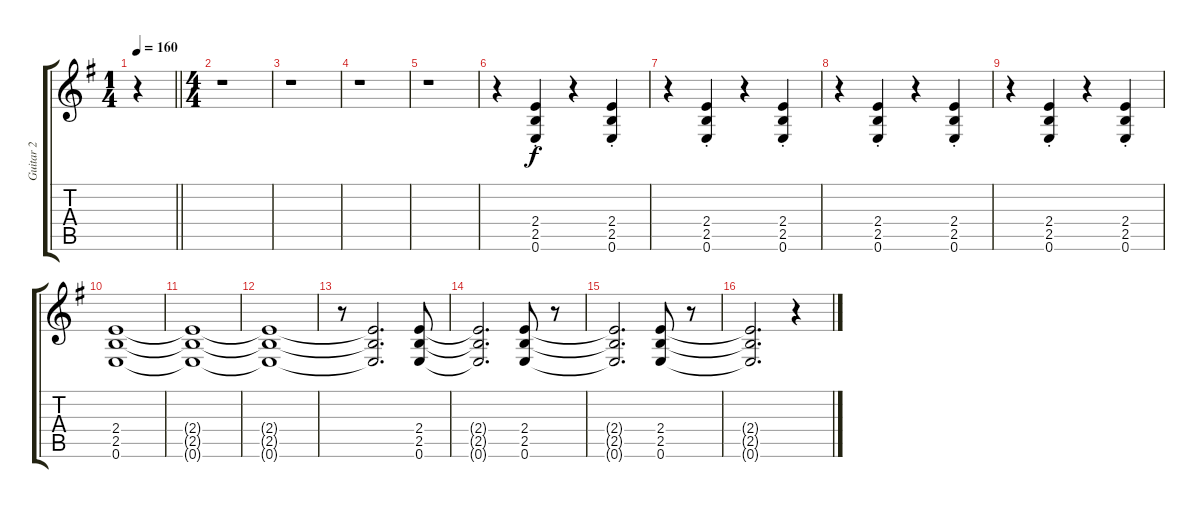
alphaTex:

\track ("Guitar 2" "Guitar 2") {instrument distortionguitar}
\staff {score tabs}
\tuning (E4 B3 G3 D3 A2 E2) {hide}
\ts (1 4)
\tempo 160
\clef g2
\barLineRight lightlight
\ks g
r.4{dy f instrument distortionguitar} |
\ts (4 4)
r.1 |
r.1 |
r.1 |
r.1 |
r.4 (2.4{st} 2.5{st} 0.6{st}).4 r.4 (2.4{st} 2.5{st} 0.6{st}).4 |
r.4 (2.4{st} 2.5{st} 0.6{st}).4 r.4 (2.4{st} 2.5{st} 0.6{st}).4 |
r.4 (2.4{st} 2.5{st} 0.6{st}).4 r.4 (2.4{st} 2.5{st} 0.6{st}).4 |
r.4 (2.4{st} 2.5{st} 0.6{st}).4 r.4 (2.4{st} 2.5{st} 0.6{st}).4 |
(2.4 2.5 0.6).1 |
(2.4{t} 2.5{t} 0.6{t}).1 |
(2.4{t} 2.5{t} 0.6{t}).1 |
r.8 (2.4{t} 2.5{t} 0.6{t}).2{d} (2.4 2.5 0.6).8 |
(2.4{t} 2.5{t} 0.6{t}).2{d} (2.4 2.5 0.6).8 r.8 |
(2.4{t} 2.5{t} 0.6{t}).2{d} (2.4 2.5 0.6).8 r.8 |
(2.4{t} 2.5{t} 0.6{t}).2{d} r.4
